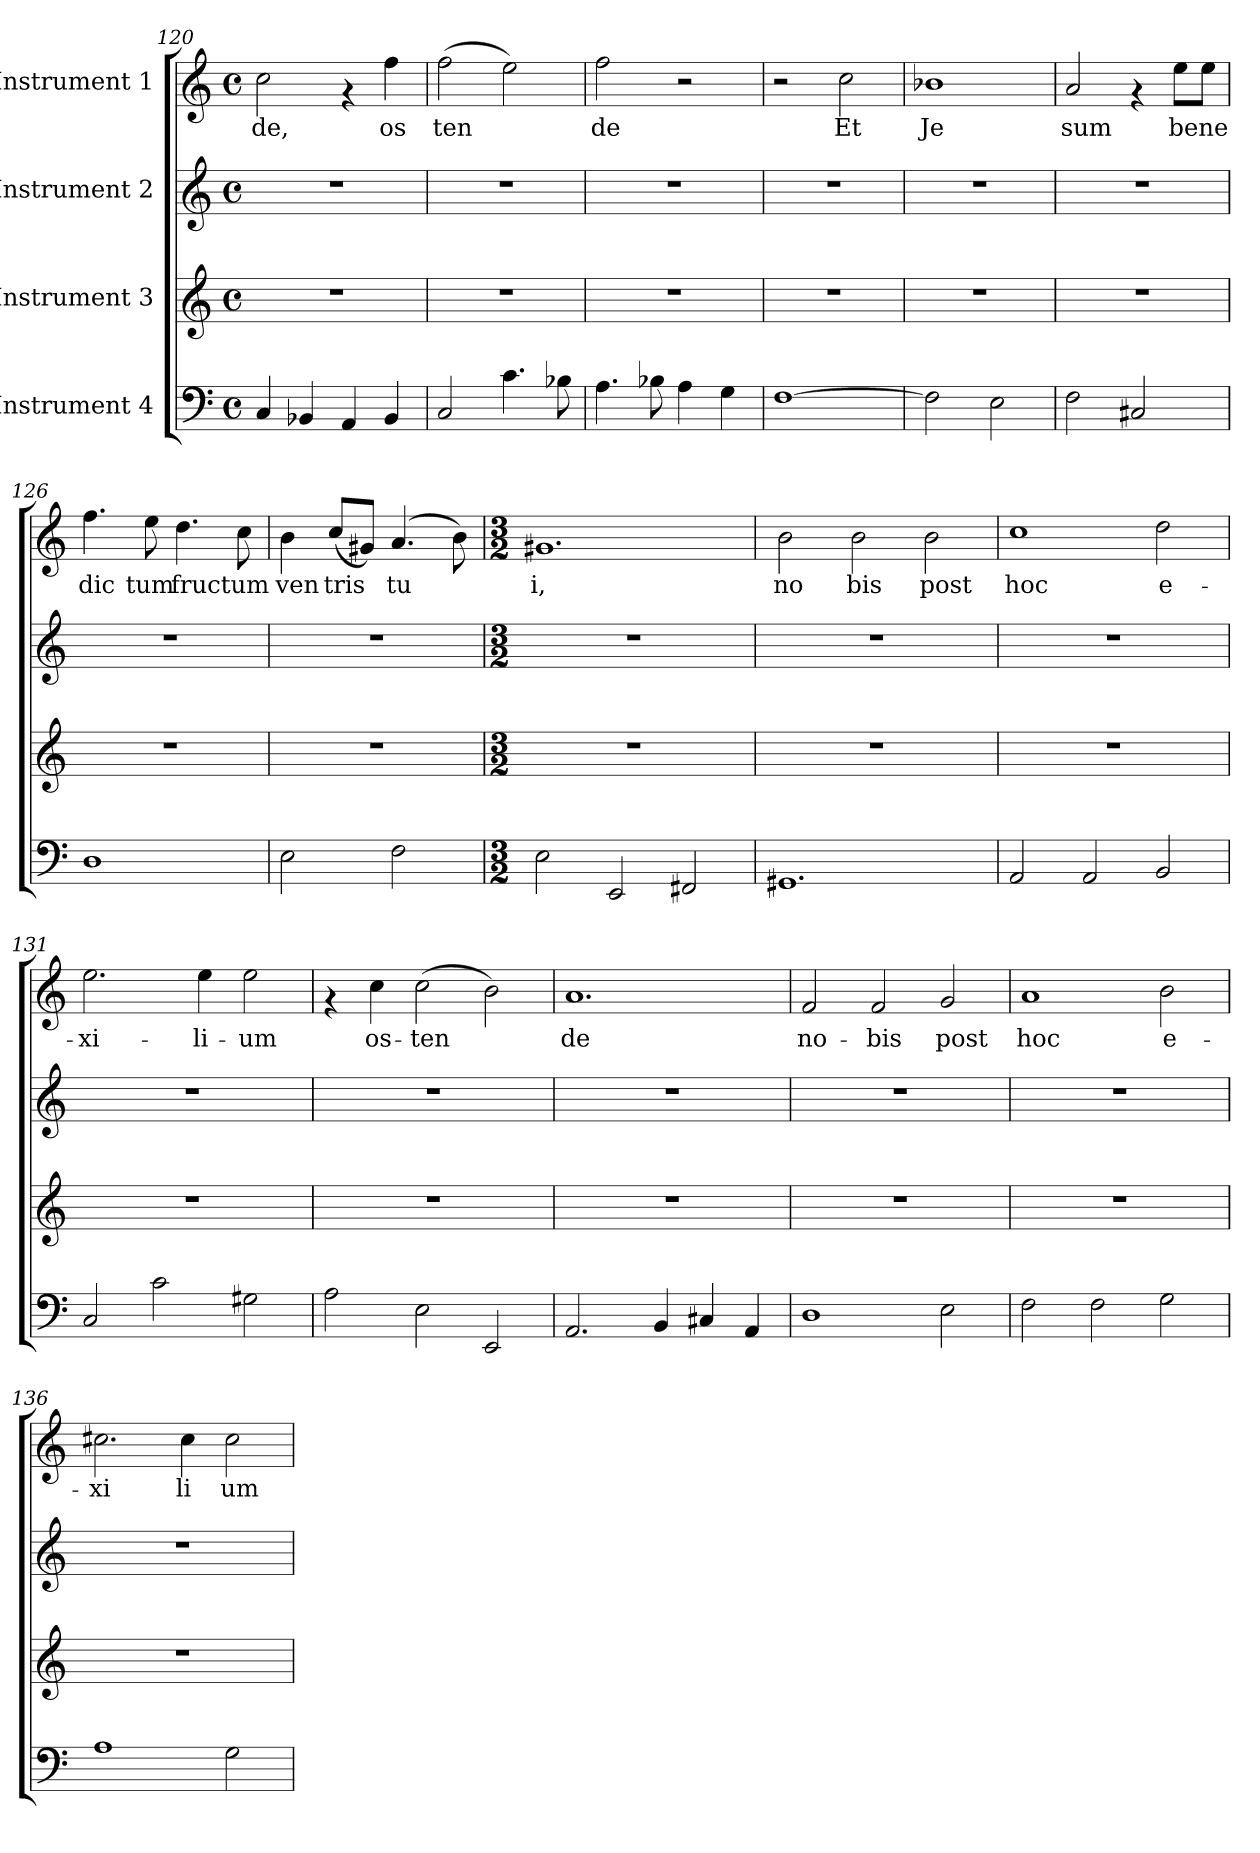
**kern	**kern	**kern	**kern	**text
*part4	*part3	*part2	*part1	*part1
*staff4	*staff3	*staff2	*staff1	*staff1
*I"Instrument 4	*I"Instrument 3	*I"Instrument 2	*I"Instrument 1	*
*clefF4	*clefG2	*clefG2	*clefG2	*
*k[]	*k[]	*k[]	*k[]	*
*C:	*C:	*C:	*C:	*
*M4/4	*M4/4	*M4/4	*M4/4	*
*met(c)	*met(c)	*met(c)	*met(c)	*
=120	=120	=120	=120	=120
!	!	!	!	!LO:LY:b
4C/	1r	1r	2cc\	de,
4BB-X/	.	.	.	.
4AA/	.	.	4rf	.
!	!	!	!	!LO:LY:b
4BB-/	.	.	4ff\	os
=121	=121	=121	=121	=121
!	!	!	!	!LO:LY:b
2C/	1r	1r	(>2ff\	ten
!	!	!	!	!LO:LY:b
4.c\	.	.	2ee\)	.
8B-X\	.	.	.	.
=122	=122	=122	=122	=122
!	!	!	!	!LO:LY:b
4.A\	1r	1r	2ff\	de
8B-X\	.	.	.	.
4A\	.	.	2r	.
4G\	.	.	.	.
=123	=123	=123	=123	=123
[>1F	1r	1r	2r	.
!	!	!	!	!LO:LY:b
.	.	.	2cc\	Et
!!LO:PB:g=z
=124	=124	=124	=124	=124
!	!	!	!	!LO:LY:b
2F\]	1r	1r	1b-X	Je
2E\	.	.	.	.
=125	=125	=125	=125	=125
!	!	!	!	!LO:LY:b
2F\	1r	1r	2a/	sum
2C#X/	.	.	4rf	.
!	!	!	!	!LO:LY:b
.	.	.	8ee\L	bene
!	!	!	!	!LO:LY:b
.	.	.	8ee\J	.
=126	=126	=126	=126	=126
!	!	!	!	!LO:LY:b
1D	1r	1r	4.ff\	dic
!	!	!	!	!LO:LY:b
.	.	.	8ee\	tum
!	!	!	!	!LO:LY:b
.	.	.	4.dd\	fructum
!	!	!	!	!LO:LY:b
.	.	.	8cc\	.
=127	=127	=127	=127	=127
!	!	!	!	!LO:LY:b
2E\	1r	1r	4b\	ven
!	!	!	!	!LO:LY:b
.	.	.	(<8cc/L	tris
!	!	!	!	!LO:LY:b
.	.	.	8g#X/J)	.
!	!	!	!	!LO:LY:b
2F\	.	.	(>4.a/	tu
!	!	!	!	!LO:LY:b
.	.	.	8b\)	.
=128	=128	=128	=128	=128
*M3/2	*M3/2	*M3/2	*M3/2	*
!	!	!	!	!LO:LY:b
2E\	1.r	1.r	1.g#X	i,
2EE/	.	.	.	.
2FF#X/	.	.	.	.
=129	=129	=129	=129	=129
!	!	!	!	!LO:LY:b
1.GG#X	1.r	1.r	2b\	no
!	!	!	!	!LO:LY:b
.	.	.	2b\	bis
!	!	!	!	!LO:LY:b
.	.	.	2b\	post
!!LO:LB:g=z
=130	=130	=130	=130	=130
!	!	!	!	!LO:LY:b
2AA/	1.r	1.r	1cc	hoc
2AA/	.	.	.	.
!	!	!	!	!LO:LY:b
2BB/	.	.	2dd\	e-
=131	=131	=131	=131	=131
!	!	!	!	!LO:LY:b
2C/	1.r	1.r	2.ee\	-xi-
2c\	.	.	.	.
!	!	!	!	!LO:LY:b
.	.	.	4ee\	-li-
!	!	!	!	!LO:LY:b
2G#X\	.	.	2ee\	-um
=132	=132	=132	=132	=132
2A\	1.r	1.r	4rf	.
!	!	!	!	!LO:LY:b
.	.	.	4cc\	os-
!	!	!	!	!LO:LY:b
2E\	.	.	(>2cc\	-ten-
!	!	!	!	!LO:LY:b
2EE/	.	.	2b\)	--
=133	=133	=133	=133	=133
!	!	!	!	!LO:LY:b
2.AA/	1.r	1.r	1.a	-de
4BB/	.	.	.	.
4C#X/	.	.	.	.
4AA/	.	.	.	.
=134	=134	=134	=134	=134
!	!	!	!	!LO:LY:b
1D	1.r	1.r	2f/	no-
!	!	!	!	!LO:LY:b
.	.	.	2f/	-bis
!	!	!	!	!LO:LY:b
2E\	.	.	2g/	post
=135	=135	=135	=135	=135
!	!	!	!	!LO:LY:b
2F\	1.r	1.r	1a	hoc
2F\	.	.	.	.
!	!	!	!	!LO:LY:b
2G\	.	.	2b\	e-
!!LO:LB:g=z
=136	=136	=136	=136	=136
!	!	!	!	!LO:LY:b
1A	1.r	1.r	2.cc#X\	-xi
!	!	!	!	!LO:LY:b
.	.	.	4cc#\	li
!	!	!	!	!LO:LY:b
2G\	.	.	2cc#\	um
=	=	=	=	=
*-	*-	*-	*-	*-
